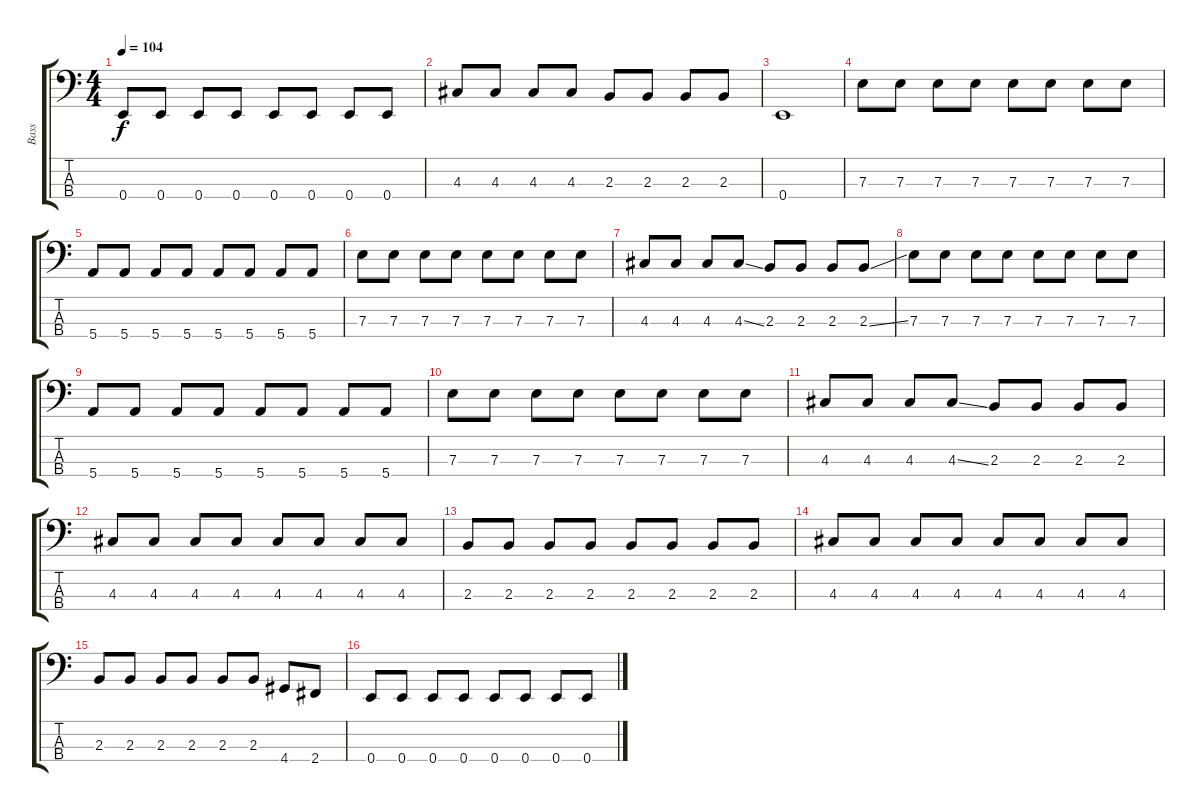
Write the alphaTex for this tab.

\track ("Bass" "Bass") {instrument electricbassfinger}
\staff {score tabs}
\tuning (G2 D2 A1 E1) {hide}
\ts (4 4)
\tempo 104
\clef f4
\ks c
0.4.8{dy f} 0.4.8 0.4.8 0.4.8 0.4.8 0.4.8 0.4.8 0.4.8 |
4.3.8 4.3.8 4.3.8 4.3.8 2.3.8 2.3.8 2.3.8 2.3.8 |
0.4.1 |
7.3.8 7.3.8 7.3.8 7.3.8 7.3.8 7.3.8 7.3.8 7.3.8 |
5.4.8 5.4.8 5.4.8 5.4.8 5.4.8 5.4.8 5.4.8 5.4.8 |
7.3.8 7.3.8 7.3.8 7.3.8 7.3.8 7.3.8 7.3.8 7.3.8 |
4.3.8 4.3.8 4.3.8 4.3{ss}.8 2.3.8 2.3.8 2.3.8 2.3{ss}.8 |
7.3.8 7.3.8 7.3.8 7.3.8 7.3.8 7.3.8 7.3.8 7.3.8 |
5.4.8 5.4.8 5.4.8 5.4.8 5.4.8 5.4.8 5.4.8 5.4.8 |
7.3.8 7.3.8 7.3.8 7.3.8 7.3.8 7.3.8 7.3.8 7.3.8 |
4.3.8 4.3.8 4.3.8 4.3{ss}.8 2.3.8 2.3.8 2.3.8 2.3.8 |
4.3.8 4.3.8 4.3.8 4.3.8 4.3.8 4.3.8 4.3.8 4.3.8 |
2.3.8 2.3.8 2.3.8 2.3.8 2.3.8 2.3.8 2.3.8 2.3.8 |
4.3.8 4.3.8 4.3.8 4.3.8 4.3.8 4.3.8 4.3.8 4.3.8 |
2.3.8 2.3.8 2.3.8 2.3.8 2.3.8 2.3.8 4.4.8 2.4.8 |
0.4.8 0.4.8 0.4.8 0.4.8 0.4.8 0.4.8 0.4.8 0.4{ss}.8
